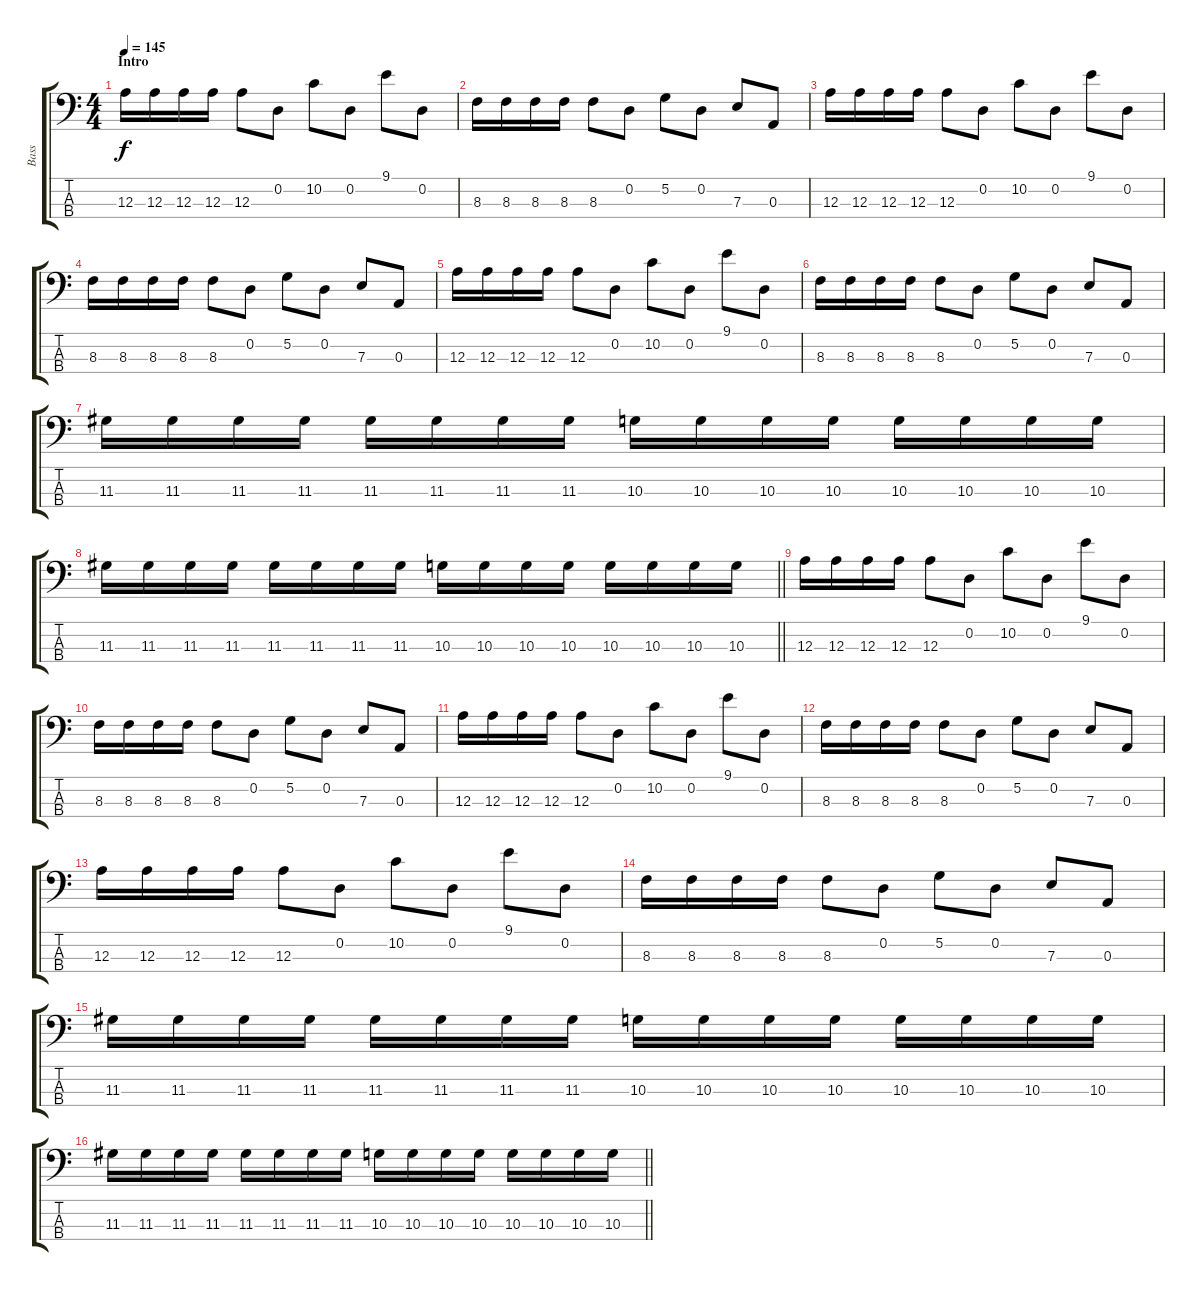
\track ("Bass" "Bass") {instrument synthbass2}
\staff {score tabs}
\tuning (G2 D2 A1 E1) {hide}
\ts (4 4)
\section ("" "Intro")
\tempo 145
\clef f4
\ks c
12.3.16{dy f instrument synthbass2} 12.3.16 12.3.16 12.3.16 12.3.8 0.2.8 10.2.8 0.2.8 9.1.8 0.2.8 |
8.3.16 8.3.16 8.3.16 8.3.16 8.3.8 0.2.8 5.2.8 0.2.8 7.3.8 0.3.8 |
12.3.16 12.3.16 12.3.16 12.3.16 12.3.8 0.2.8 10.2.8 0.2.8 9.1.8 0.2.8 |
8.3.16 8.3.16 8.3.16 8.3.16 8.3.8 0.2.8 5.2.8 0.2.8 7.3.8 0.3.8 |
12.3.16 12.3.16 12.3.16 12.3.16 12.3.8 0.2.8 10.2.8 0.2.8 9.1.8 0.2.8 |
8.3.16 8.3.16 8.3.16 8.3.16 8.3.8 0.2.8 5.2.8 0.2.8 7.3.8 0.3.8 |
11.3.16 11.3.16 11.3.16 11.3.16 11.3.16 11.3.16 11.3.16 11.3.16 10.3.16 10.3.16 10.3.16 10.3.16 10.3.16 10.3.16 10.3.16 10.3.16 |
\barLineRight lightlight
11.3.16 11.3.16 11.3.16 11.3.16 11.3.16 11.3.16 11.3.16 11.3.16 10.3.16 10.3.16 10.3.16 10.3.16 10.3.16 10.3.16 10.3.16 10.3.16 |
12.3.16 12.3.16 12.3.16 12.3.16 12.3.8 0.2.8 10.2.8 0.2.8 9.1.8 0.2.8 |
8.3.16 8.3.16 8.3.16 8.3.16 8.3.8 0.2.8 5.2.8 0.2.8 7.3.8 0.3.8 |
12.3.16 12.3.16 12.3.16 12.3.16 12.3.8 0.2.8 10.2.8 0.2.8 9.1.8 0.2.8 |
8.3.16 8.3.16 8.3.16 8.3.16 8.3.8 0.2.8 5.2.8 0.2.8 7.3.8 0.3.8 |
12.3.16 12.3.16 12.3.16 12.3.16 12.3.8 0.2.8 10.2.8 0.2.8 9.1.8 0.2.8 |
8.3.16 8.3.16 8.3.16 8.3.16 8.3.8 0.2.8 5.2.8 0.2.8 7.3.8 0.3.8 |
11.3.16 11.3.16 11.3.16 11.3.16 11.3.16 11.3.16 11.3.16 11.3.16 10.3.16 10.3.16 10.3.16 10.3.16 10.3.16 10.3.16 10.3.16 10.3.16 |
\barLineRight lightlight
11.3.16 11.3.16 11.3.16 11.3.16 11.3.16 11.3.16 11.3.16 11.3.16 10.3.16 10.3.16 10.3.16 10.3.16 10.3.16 10.3.16 10.3.16 10.3.16
